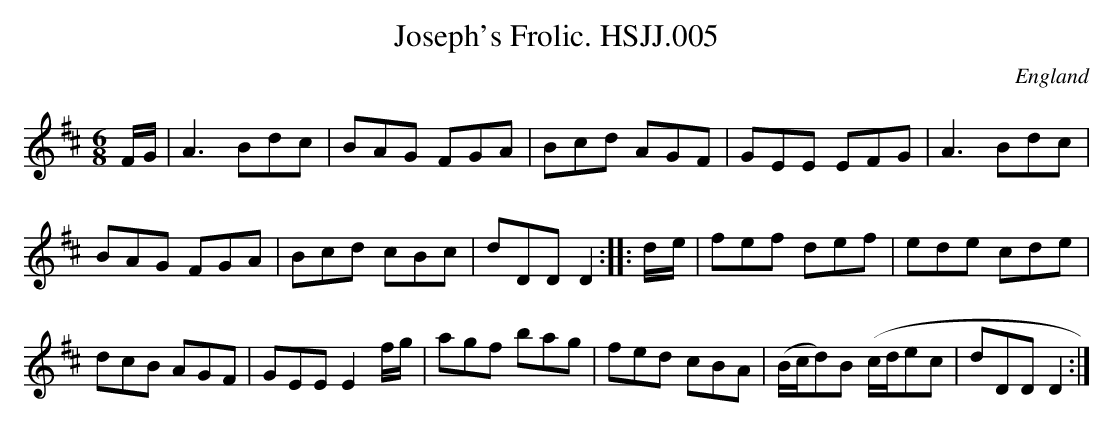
X:1
T:Joseph's Frolic. HSJJ.005
M:6/8
L:1/8
O:England
K:D
F/G/|A3Bdc|BAG FGA|Bcd AGF|GEE EFG|A3Bdc|!BAG FGA|Bcd cBc|dDDD2:|
|:d/-e/|fef def|ede cde|!dcB AGF|GEEE2f/g/|agf bag|fed cBA|(B/c/d)B (c/d/ec|dDDD2:|]
